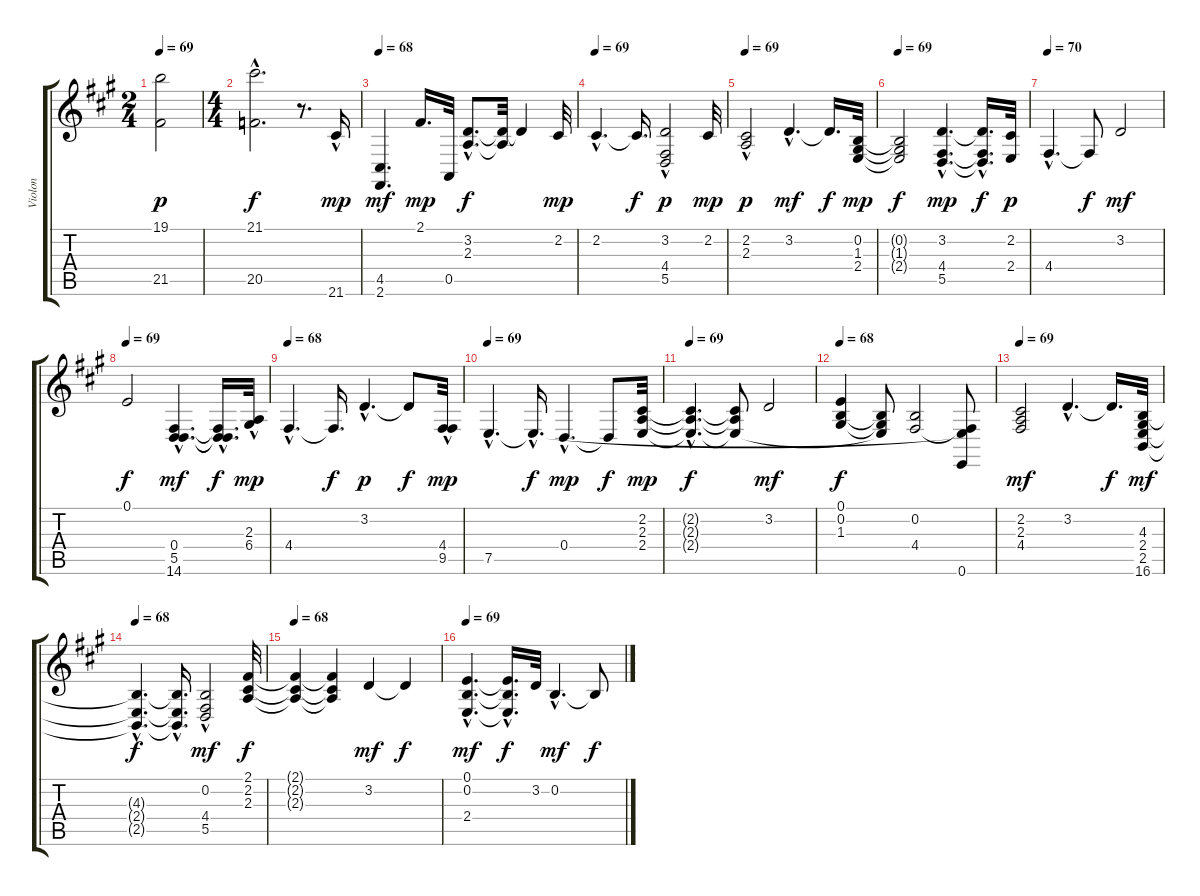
\track ("Violon " "Violon ") {instrument stringensemble1}
\staff {score tabs}
\tuning (E4 B3 G3 D3 A2 E2) {hide}
\ts (2 4)
\tempo 69
\clef g2
\ks f#minor
(19.1 21.5).2{dy p} |
\ts (4 4)
(21.1{hac} 20.5{hac}).2{d dy f} r.8{d} 21.6{hac}.16{dy mp} |
\tempo 68
(4.5 2.6).4{d dy mf} 2.1.16{d dy mp} 0.5.32 (3.2{hac} 2.3{hac}).8{d dy f} (3.2{t} 2.3{t}).32 3.2{t}.4 2.2.32{dy mp} |
\tempo 69
2.2{hac}.4{d} 2.2{t}.16{d dy f} (3.2{hac} 4.4 5.5{hac}).2{dy p} 2.2.32{dy mp} |
\tempo 69
(2.2{hac} 2.3).2{dy p} 3.2{hac}.4{d dy mf} 3.2{t}.16{d dy f} (0.2 1.3 2.4).32{dy mp} |
\tempo 69
(0.2{t} 1.3{t} 2.4{t}).2{dy f} (3.2{hac} 4.4{hac} 5.5{hac}).4{d dy mp} (3.2{hac t} 4.4{hac t} 5.5{hac t}).16{d dy f} (2.2 2.4).32{dy p} |
\tempo 70
4.4{hac}.4{d} 4.4{t}.8{dy f} 3.2.2{dy mf} |
\tempo 69
0.1.2{dy f} (0.4{hac} 5.5{hac} 14.6{hac}).4{d dy mf} (0.4{hac t} 5.5{hac t} 14.6{hac t}).16{d dy f} (2.3{hac} 6.4).32{dy mp} |
\tempo 68
4.4{hac}.4{d} 4.4{t}.16{d dy f} 3.2{hac}.4{d dy p} 3.2{t}.8{dy f} (4.4{hac} 9.5{hac}).32{dy mp} |
\tempo 69
7.5{hac}.4{d} 7.5{hac t}.16{d dy f} 0.4{hac}.4{d dy mp} 0.4{t}.8{dy f} (2.2 2.3 2.4).32{dy mp} |
\tempo 69
(2.2{hac t} 2.3{hac t} 2.4{hac t}).4{d dy f} (2.2{t} 2.3{t} 2.4{t}).8 3.2.2{dy mf} |
\tempo 68
(0.1 0.2 1.3).4{dy f} (0.2{t} 1.3{t} 2.4{t}).8 (0.2 4.4).2 (4.4{t} 7.5{t} 0.6).8 |
\tempo 69
(2.2 2.3 4.4).2{dy mf} 3.2{hac}.4{d} 3.2{t}.16{d dy f} (4.3 2.4 2.5 16.6).32{dy mf} |
\tempo 68
(4.3{hac t} 2.4{hac t} 2.5{hac t}).4{d dy f} (4.3{t} 2.4{hac t} 2.5{hac t}).16{d} (0.2{hac} 4.4 5.5).2{dy mf} (2.1 2.2 2.3).32{dy f} |
\tempo 68
(2.1{t} 2.2{t} 2.3{t}).4 (2.1{t} 2.2{t} 2.3{t}).4 3.2.4{dy mf} 3.2{t}.4{dy f} |
\tempo 69
(0.1{hac} 0.2{hac} 2.4{hac}).4{d dy mf} (0.1{t} 0.2{hac t} 2.4{hac t}).16{d dy f} 3.2.32 0.2{hac}.4{d dy mf} 0.2{t}.8{dy f}
